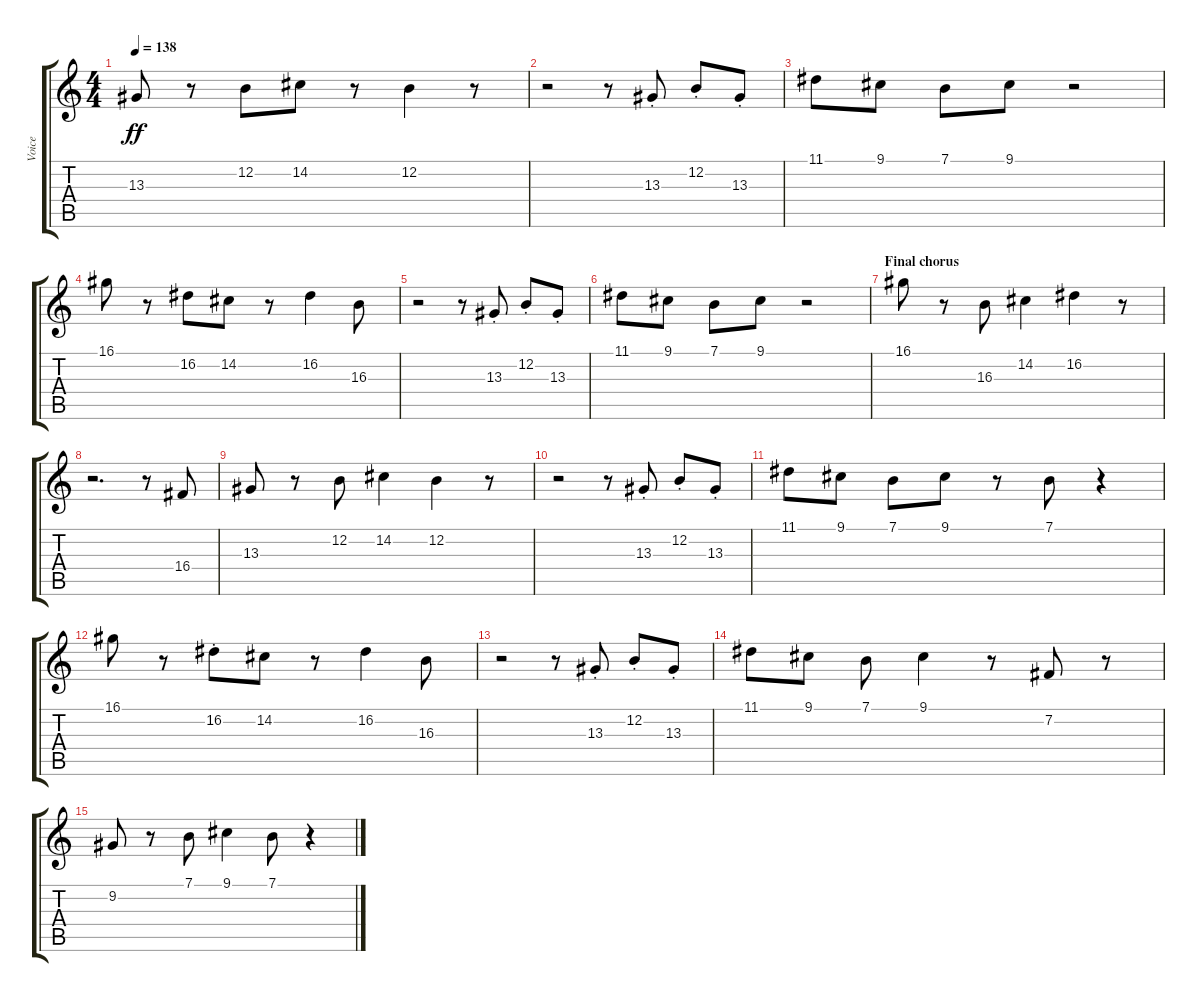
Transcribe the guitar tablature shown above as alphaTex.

\track ("Voice" "Voice") {instrument pad4choir}
\staff {score tabs}
\tuning (E4 B3 G3 D3 A2 E2) {hide}
\ts (4 4)
\tempo 138
\clef g2
\ks c
13.3.8{dy ff} r.8 12.2.8 14.2.8 r.8 12.2.4 r.8 |
r.2 r.8 13.3{st}.8 12.2{st}.8 13.3{st}.8 |
11.1.8 9.1.8 7.1.8 9.1.8 r.2 |
16.1.8 r.8 16.2.8 14.2.8 r.8 16.2.4 16.3.8 |
r.2 r.8 13.3{st}.8 12.2{st}.8 13.3{st}.8 |
11.1.8 9.1.8 7.1.8 9.1.8 r.2 |
\section ("" "Final chorus")
16.1.8 r.8 16.3.8 14.2.4 16.2.4 r.8 |
r.2{d} r.8 16.4.8 |
13.3.8 r.8 12.2.8 14.2.4 12.2.4 r.8 |
r.2 r.8 13.3{st}.8 12.2{st}.8 13.3{st}.8 |
11.1.8 9.1.8 7.1.8 9.1.8 r.8 7.1.8 r.4 |
16.1.8 r.8 16.2{st}.8 14.2.8 r.8 16.2.4 16.3.8 |
r.2 r.8 13.3{st}.8 12.2{st}.8 13.3{st}.8 |
11.1.8 9.1.8 7.1.8 9.1.4 r.8 7.2.8 r.8 |
9.2.8 r.8 7.1.8 9.1.4 7.1.8 r.4
